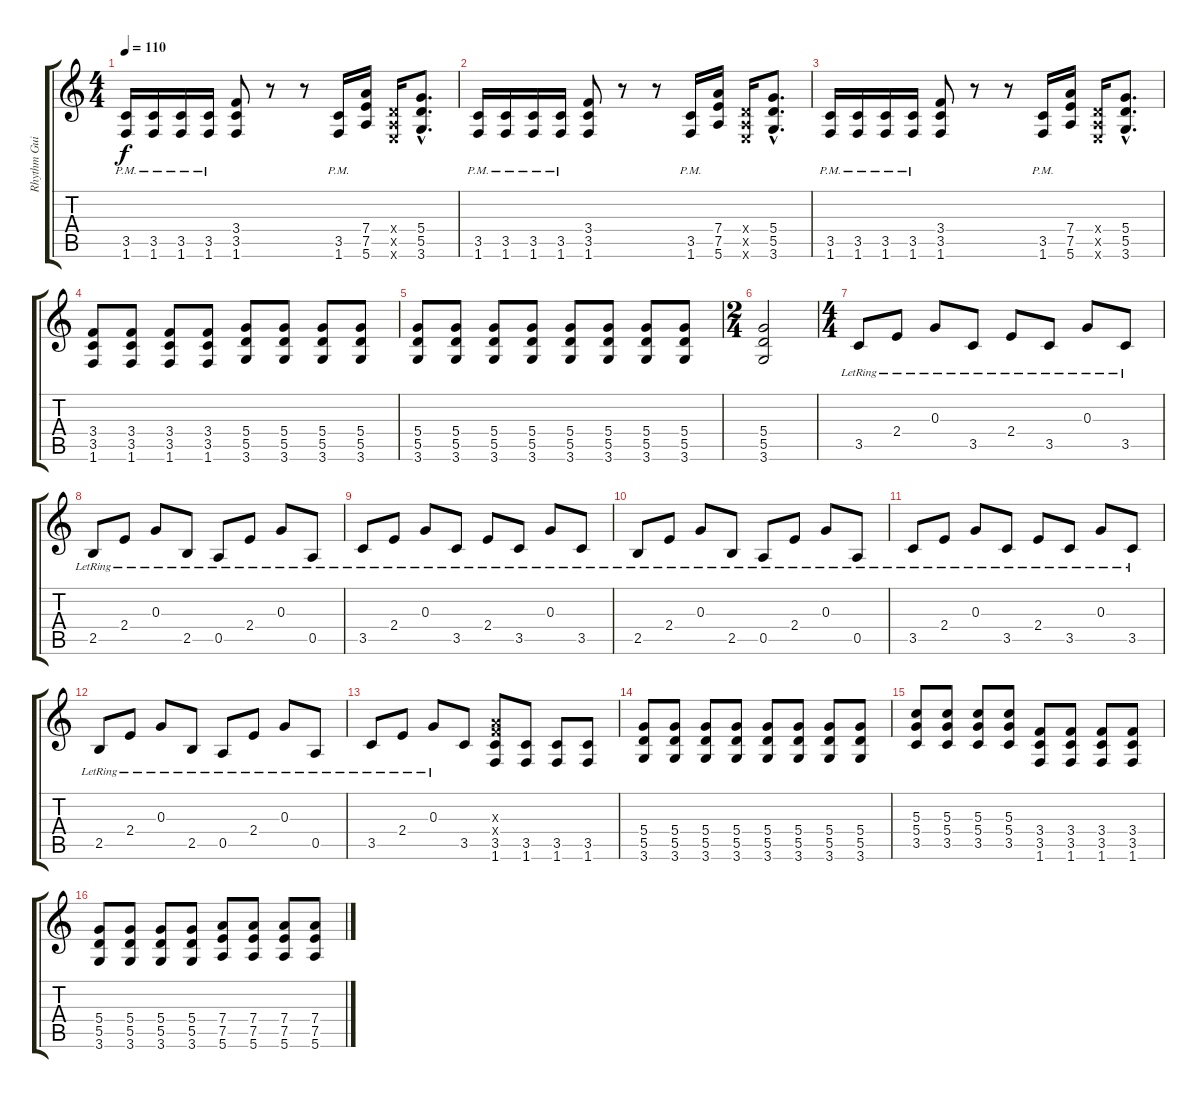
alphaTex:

\track ("Rhythm Guitar (Left)" "Rhythm Gui") {instrument overdrivenguitar}
\staff {score tabs}
\tuning (E4 B3 G3 D3 A2 E2) {hide}
\ts (4 4)
\tempo 110
\clef g2
\ks c
(3.5{pm} 1.6{pm}).16{dy f} (3.5{pm} 1.6{pm}).16 (3.5{pm} 1.6{pm}).16 (3.5{pm} 1.6{pm}).16 (3.4 3.5 1.6).8 r.8 r.8 (3.5{pm} 1.6{pm}).16 (7.4 7.5 5.6).16 (0.4{x} 0.5{x} 0.6{x}).16 (5.4{hac} 5.5{hac} 3.6{hac}).8{d} |
(3.5{pm} 1.6{pm}).16 (3.5{pm} 1.6{pm}).16 (3.5{pm} 1.6{pm}).16 (3.5{pm} 1.6{pm}).16 (3.4 3.5 1.6).8 r.8 r.8 (3.5{pm} 1.6{pm}).16 (7.4 7.5 5.6).16 (0.4{x} 0.5{x} 0.6{x}).16 (5.4{hac} 5.5{hac} 3.6{hac}).8{d} |
(3.5{pm} 1.6{pm}).16 (3.5{pm} 1.6{pm}).16 (3.5{pm} 1.6{pm}).16 (3.5{pm} 1.6{pm}).16 (3.4 3.5 1.6).8 r.8 r.8 (3.5{pm} 1.6{pm}).16 (7.4 7.5 5.6).16 (0.4{x} 0.5{x} 0.6{x}).16 (5.4{hac} 5.5{hac} 3.6{hac}).8{d} |
(3.4 3.5 1.6).8 (3.4 3.5 1.6).8 (3.4 3.5 1.6).8 (3.4 3.5 1.6).8 (5.4 5.5 3.6).8 (5.4 5.5 3.6).8 (5.4 5.5 3.6).8 (5.4 5.5 3.6).8 |
(5.4 5.5 3.6).8 (5.4 5.5 3.6).8 (5.4 5.5 3.6).8 (5.4 5.5 3.6).8 (5.4 5.5 3.6).8 (5.4 5.5 3.6).8 (5.4 5.5 3.6).8 (5.4 5.5 3.6).8 |
\ts (2 4)
(5.4 5.5 3.6).2 |
\ts (4 4)
3.5{lr}.8{instrument electricguitarclean} 2.4{lr}.8 0.3{lr}.8 3.5{lr}.8 2.4{lr}.8 3.5{lr}.8 0.3{lr}.8 3.5{lr}.8 |
2.5{lr}.8 2.4{lr}.8 0.3{lr}.8 2.5{lr}.8 0.5{lr}.8 2.4{lr}.8 0.3{lr}.8 0.5{lr}.8 |
3.5{lr}.8 2.4{lr}.8 0.3{lr}.8 3.5{lr}.8 2.4{lr}.8 3.5{lr}.8 0.3{lr}.8 3.5{lr}.8 |
2.5{lr}.8 2.4{lr}.8 0.3{lr}.8 2.5{lr}.8 0.5{lr}.8 2.4{lr}.8 0.3{lr}.8 0.5{lr}.8 |
3.5{lr}.8 2.4{lr}.8 0.3{lr}.8 3.5{lr}.8 2.4{lr}.8 3.5{lr}.8 0.3{lr}.8 3.5{lr}.8 |
2.5{lr}.8 2.4{lr}.8 0.3{lr}.8 2.5{lr}.8 0.5{lr}.8 2.4{lr}.8 0.3{lr}.8 0.5{lr}.8 |
3.5{lr}.8{instrument distortionguitar} 2.4{lr}.8 0.3{lr}.8 3.5.8 (2.3{x} 3.4{x} 3.5 1.6).8 (3.5 1.6).8 (3.5 1.6).8 (3.5 1.6).8 |
(5.4 5.5 3.6).8 (5.4 5.5 3.6).8 (5.4 5.5 3.6).8 (5.4 5.5 3.6).8 (5.4 5.5 3.6).8 (5.4 5.5 3.6).8 (5.4 5.5 3.6).8 (5.4 5.5 3.6).8 |
(5.3 5.4 3.5).8 (5.3 5.4 3.5).8 (5.3 5.4 3.5).8 (5.3 5.4 3.5).8 (3.4 3.5 1.6).8 (3.4 3.5 1.6).8 (3.4 3.5 1.6).8 (3.4 3.5 1.6).8 |
(5.4 5.5 3.6).8 (5.4 5.5 3.6).8 (5.4 5.5 3.6).8 (5.4 5.5 3.6).8 (7.4 7.5 5.6).8 (7.4 7.5 5.6).8 (7.4 7.5 5.6).8 (7.4 7.5 5.6).8
